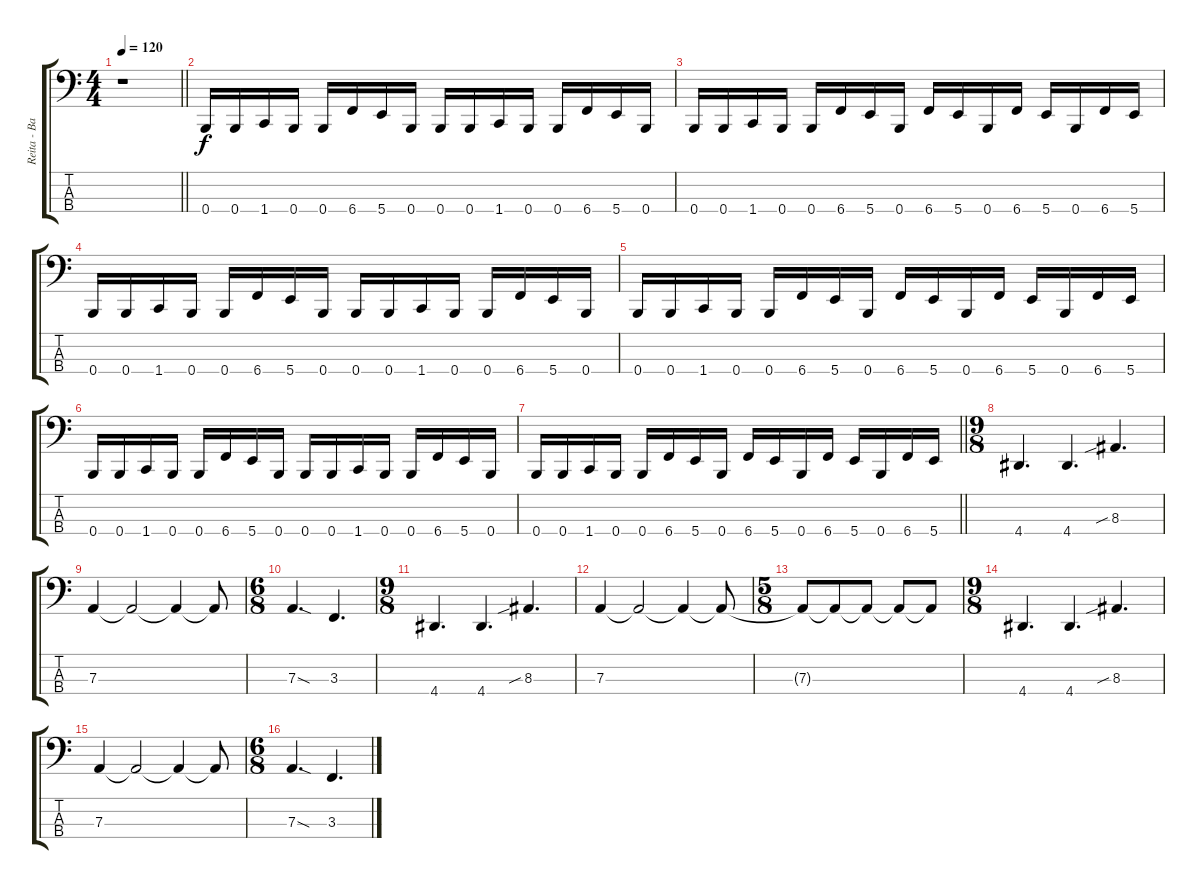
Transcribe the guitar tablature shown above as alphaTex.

\track ("Reita - Bass" "Reita - Ba") {instrument electricbasspick}
\staff {score tabs}
\tuning (C2 G1 D1 B0) {hide}
\ts (4 4)
\tempo 120
\clef f4
\barLineRight lightlight
\ks c
r.1{dy f} |
0.4.16 0.4.16 1.4.16 0.4.16 0.4.16 6.4.16 5.4.16 0.4.16 0.4.16 0.4.16 1.4.16 0.4.16 0.4.16 6.4.16 5.4.16 0.4.16 |
0.4.16 0.4.16 1.4.16 0.4.16 0.4.16 6.4.16 5.4.16 0.4.16 6.4.16 5.4.16 0.4.16 6.4.16 5.4.16 0.4.16 6.4.16 5.4.16 |
0.4.16 0.4.16 1.4.16 0.4.16 0.4.16 6.4.16 5.4.16 0.4.16 0.4.16 0.4.16 1.4.16 0.4.16 0.4.16 6.4.16 5.4.16 0.4.16 |
0.4.16 0.4.16 1.4.16 0.4.16 0.4.16 6.4.16 5.4.16 0.4.16 6.4.16 5.4.16 0.4.16 6.4.16 5.4.16 0.4.16 6.4.16 5.4.16 |
0.4.16 0.4.16 1.4.16 0.4.16 0.4.16 6.4.16 5.4.16 0.4.16 0.4.16 0.4.16 1.4.16 0.4.16 0.4.16 6.4.16 5.4.16 0.4.16 |
\barLineRight lightlight
0.4.16 0.4.16 1.4.16 0.4.16 0.4.16 6.4.16 5.4.16 0.4.16 6.4.16 5.4.16 0.4.16 6.4.16 5.4.16 0.4.16 6.4.16 5.4.16 |
\ts (9 8)
4.4.4{d} 4.4.4{d} 8.3{sib}.4{d} |
7.3.4 7.3{t}.2 7.3{t}.4 7.3{t}.8 |
\ts (6 8)
7.3{sod}.4{d} 3.3.4{d} |
\ts (9 8)
4.4.4{d} 4.4.4{d} 8.3{sib}.4{d} |
7.3.4 7.3{t}.2 7.3{t}.4 7.3{t}.8 |
\ts (5 8)
7.3{t}.8 7.3{t}.8 7.3{t}.8 7.3{t}.8 7.3{t}.8 |
\ts (9 8)
4.4.4{d} 4.4.4{d} 8.3{sib}.4{d} |
7.3.4 7.3{t}.2 7.3{t}.4 7.3{t}.8 |
\ts (6 8)
7.3{sod}.4{d} 3.3.4{d}
